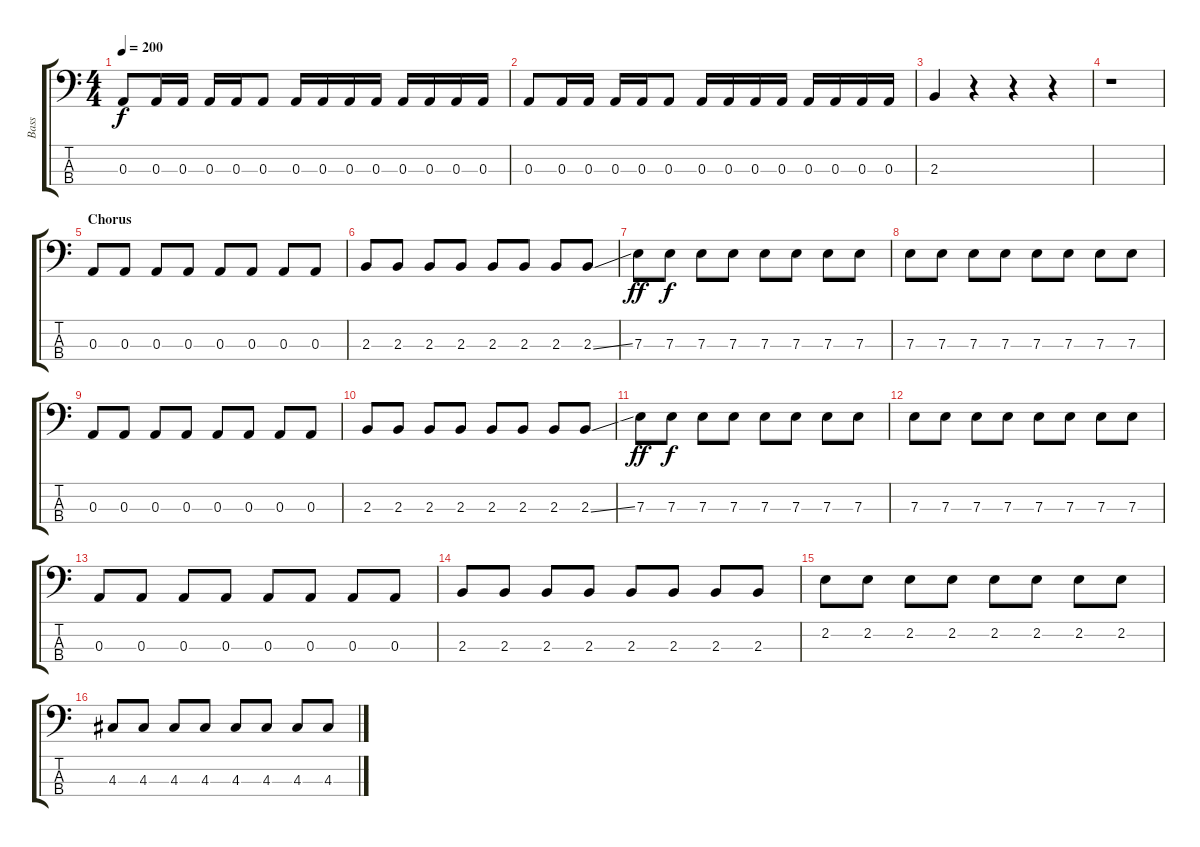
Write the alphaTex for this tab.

\track ("Bass" "Bass") {instrument electricbassfinger}
\staff {score tabs}
\tuning (G2 D2 A1 E1) {hide}
\ts (4 4)
\tempo 200
\clef f4
\ks c
0.3.8{dy f} 0.3.16 0.3.16 0.3.16 0.3.16 0.3.8 0.3.16 0.3.16 0.3.16 0.3.16 0.3.16 0.3.16 0.3.16 0.3.16 |
0.3.8 0.3.16 0.3.16 0.3.16 0.3.16 0.3.8 0.3.16 0.3.16 0.3.16 0.3.16 0.3.16 0.3.16 0.3.16 0.3.16 |
2.3.4 r.4 r.4 r.4 |
r.1 |
\section ("" "Chorus")
0.3.8 0.3.8 0.3.8 0.3.8 0.3.8 0.3.8 0.3.8 0.3.8 |
2.3.8 2.3.8 2.3.8 2.3.8 2.3.8 2.3.8 2.3.8 2.3{ss}.8 |
7.3.8{dy ff} 7.3.8{dy f} 7.3.8 7.3.8 7.3.8 7.3.8 7.3.8 7.3.8 |
7.3.8 7.3.8 7.3.8 7.3.8 7.3.8 7.3.8 7.3.8 7.3.8 |
0.3.8 0.3.8 0.3.8 0.3.8 0.3.8 0.3.8 0.3.8 0.3.8 |
2.3.8 2.3.8 2.3.8 2.3.8 2.3.8 2.3.8 2.3.8 2.3{ss}.8 |
7.3.8{dy ff} 7.3.8{dy f} 7.3.8 7.3.8 7.3.8 7.3.8 7.3.8 7.3.8 |
7.3.8 7.3.8 7.3.8 7.3.8 7.3.8 7.3.8 7.3.8 7.3.8 |
0.3.8 0.3.8 0.3.8 0.3.8 0.3.8 0.3.8 0.3.8 0.3.8 |
2.3.8 2.3.8 2.3.8 2.3.8 2.3.8 2.3.8 2.3.8 2.3.8 |
2.2.8 2.2.8 2.2.8 2.2.8 2.2.8 2.2.8 2.2.8 2.2.8 |
4.3.8 4.3.8 4.3.8 4.3.8 4.3.8 4.3.8 4.3.8 4.3.8
